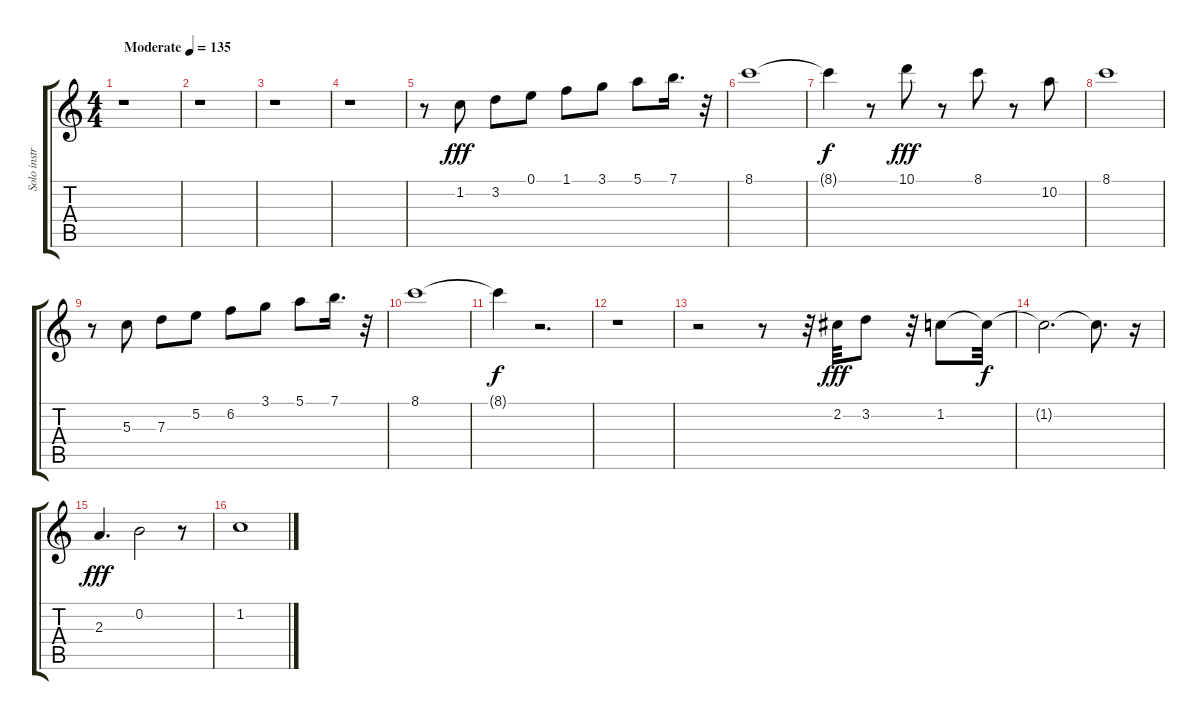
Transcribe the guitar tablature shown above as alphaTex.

\track ("Solo instrument" "Solo instr") {instrument distortionguitar}
\staff {score tabs}
\tuning (E4 B3 G3 D3 A2 E2) {hide}
\ts (4 4)
\tempo (135 "Moderate")
\clef g2
\ks c
r.1{dy fff instrument distortionguitar} |
r.1 |
r.1 |
r.1 |
r.8 1.2.8 3.2.8 0.1.8 1.1.8 3.1.8 5.1.8 7.1.16{d} r.32 |
8.1.1 |
8.1{t}.4{dy f} r.8 10.1.8{dy fff} r.8 8.1.8 r.8 10.2.8 |
8.1.1 |
r.8 5.3.8 7.3.8 5.2.8 6.2.8 3.1.8 5.1.8 7.1.16{d} r.32 |
8.1.1 |
8.1{t}.4{dy f} r.2{d} |
r.1 |
r.2 r.8 r.32 2.2.32{dy fff} 3.2.8 r.32 1.2.8 1.2{t}.32{dy f} |
1.2{t}.2{d} 1.2{t}.8{d} r.16 |
2.3.4{d dy fff} 0.2.2 r.8 |
1.2.1
